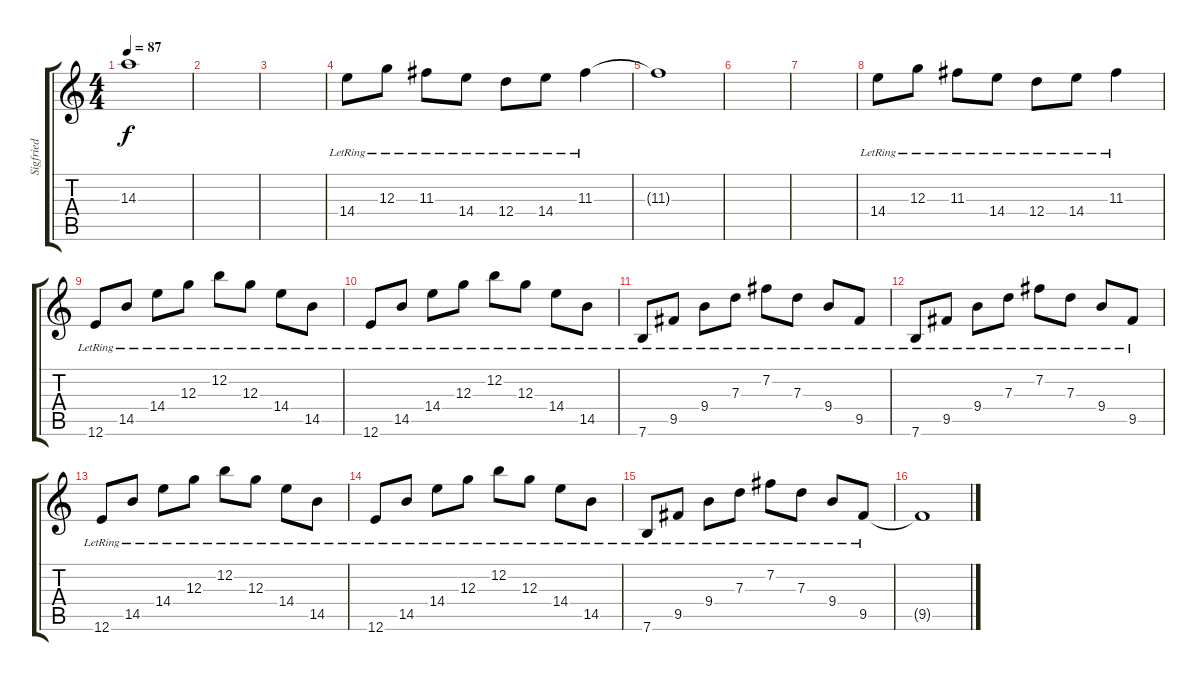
\track ("Sigfried" "Sigfried") {instrument distortionguitar}
\staff {score tabs}
\tuning (E4 B3 G3 D3 A2 E2) {hide}
\ts (4 4)
\tempo 87
\clef g2
\ks c
14.3{t}.1{dy f volume 0} |
|
|
14.4{lr}.8{volume 12 instrument electricguitarclean} 12.3{lr}.8 11.3{lr}.8 14.4{lr}.8 12.4{lr}.8 14.4{lr}.8 11.3{lr}.4 |
11.3{t}.1 |
|
|
14.4{lr}.8 12.3{lr}.8 11.3{lr}.8 14.4{lr}.8 12.4{lr}.8 14.4{lr}.8 11.3{lr}.4 |
12.6{lr}.8{instrument acousticguitarsteel} 14.5{lr}.8 14.4{lr}.8 12.3{lr}.8 12.2{lr}.8 12.3{lr}.8 14.4{lr}.8 14.5{lr}.8 |
12.6{lr}.8 14.5{lr}.8 14.4{lr}.8 12.3{lr}.8 12.2{lr}.8 12.3{lr}.8 14.4{lr}.8 14.5{lr}.8 |
7.6{lr}.8 9.5{lr}.8 9.4{lr}.8 7.3{lr}.8 7.2{lr}.8 7.3{lr}.8 9.4{lr}.8 9.5{lr}.8 |
7.6{lr}.8 9.5{lr}.8 9.4{lr}.8 7.3{lr}.8 7.2{lr}.8 7.3{lr}.8 9.4{lr}.8 9.5{lr}.8 |
12.6{lr}.8{instrument acousticguitarsteel} 14.5{lr}.8 14.4{lr}.8 12.3{lr}.8 12.2{lr}.8 12.3{lr}.8 14.4{lr}.8 14.5{lr}.8 |
12.6{lr}.8 14.5{lr}.8 14.4{lr}.8 12.3{lr}.8 12.2{lr}.8 12.3{lr}.8 14.4{lr}.8 14.5{lr}.8 |
7.6{lr}.8 9.5{lr}.8 9.4{lr}.8 7.3{lr}.8 7.2{lr}.8 7.3{lr}.8 9.4{lr}.8 9.5{lr}.8 |
9.5{t}.1
